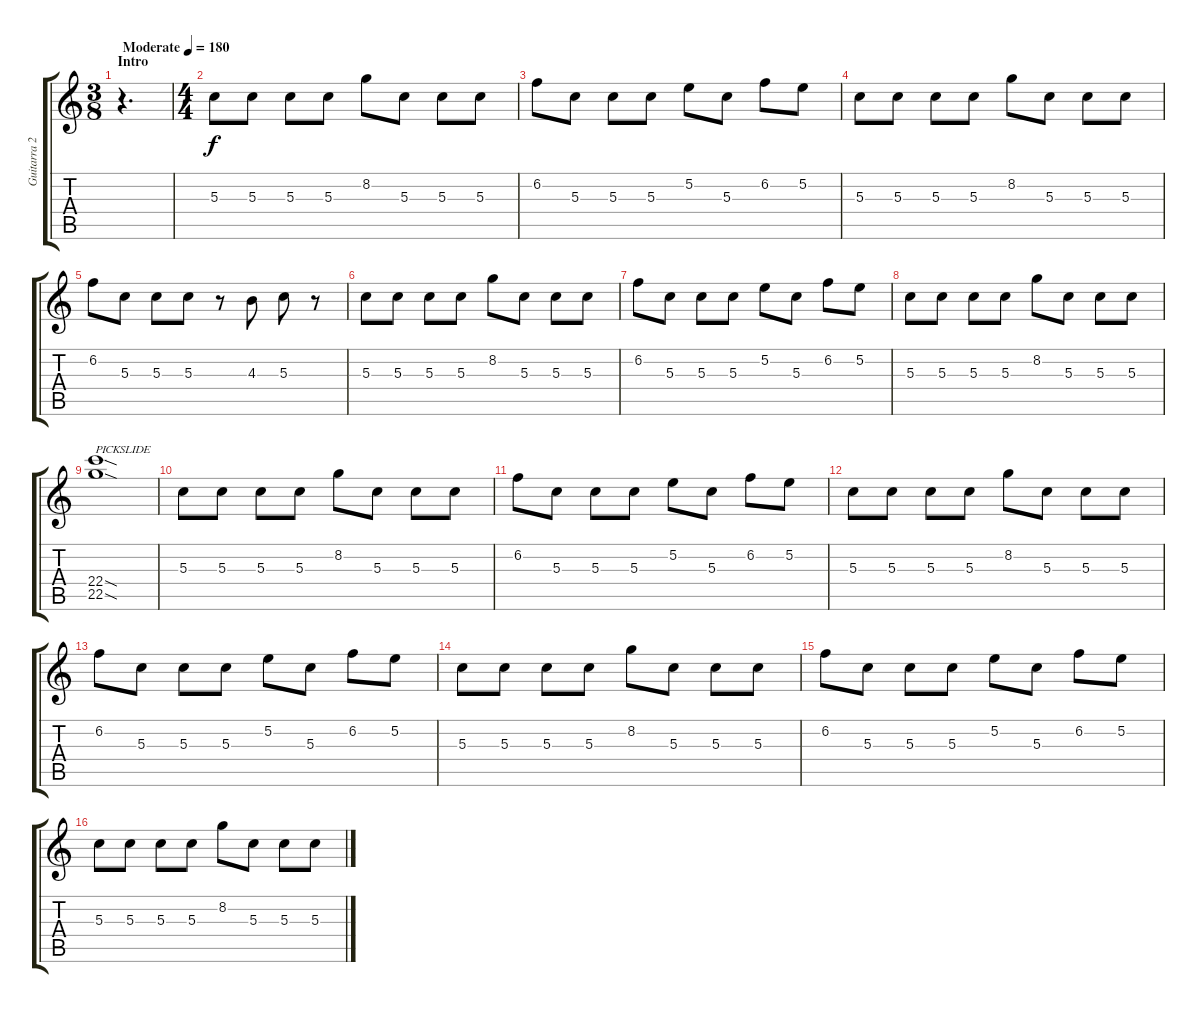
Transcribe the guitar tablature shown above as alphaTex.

\track ("Guitarra 2" "Guitarra 2") {instrument distortionguitar}
\staff {score tabs}
\tuning (E4 B3 G3 D3 A2 D2) {hide}
\ts (3 8)
\section ("" "Intro")
\tempo (180 "Moderate")
\clef g2
\ks c
r.4{d dy f instrument distortionguitar} |
\ts (4 4)
5.3.8 5.3.8 5.3.8 5.3.8 8.2.8 5.3.8 5.3.8 5.3.8 |
6.2.8 5.3.8 5.3.8 5.3.8 5.2.8 5.3.8 6.2.8 5.2.8 |
5.3.8 5.3.8 5.3.8 5.3.8 8.2.8 5.3.8 5.3.8 5.3.8 |
6.2.8 5.3.8 5.3.8 5.3.8 r.8 4.3.8 5.3.8 r.8 |
5.3.8 5.3.8 5.3.8 5.3.8 8.2.8 5.3.8 5.3.8 5.3.8 |
6.2.8 5.3.8 5.3.8 5.3.8 5.2.8 5.3.8 6.2.8 5.2.8 |
5.3.8 5.3.8 5.3.8 5.3.8 8.2.8 5.3.8 5.3.8 5.3.8 |
(22.4{sod} 22.5{sod}).1{txt "PICKSLIDE"} |
5.3.8 5.3.8 5.3.8 5.3.8 8.2.8 5.3.8 5.3.8 5.3.8 |
6.2.8 5.3.8 5.3.8 5.3.8 5.2.8 5.3.8 6.2.8 5.2.8 |
5.3.8 5.3.8 5.3.8 5.3.8 8.2.8 5.3.8 5.3.8 5.3.8 |
6.2.8 5.3.8 5.3.8 5.3.8 5.2.8 5.3.8 6.2.8 5.2.8 |
5.3.8 5.3.8 5.3.8 5.3.8 8.2.8 5.3.8 5.3.8 5.3.8 |
6.2.8 5.3.8 5.3.8 5.3.8 5.2.8 5.3.8 6.2.8 5.2.8 |
5.3.8 5.3.8 5.3.8 5.3.8 8.2.8 5.3.8 5.3.8 5.3.8
